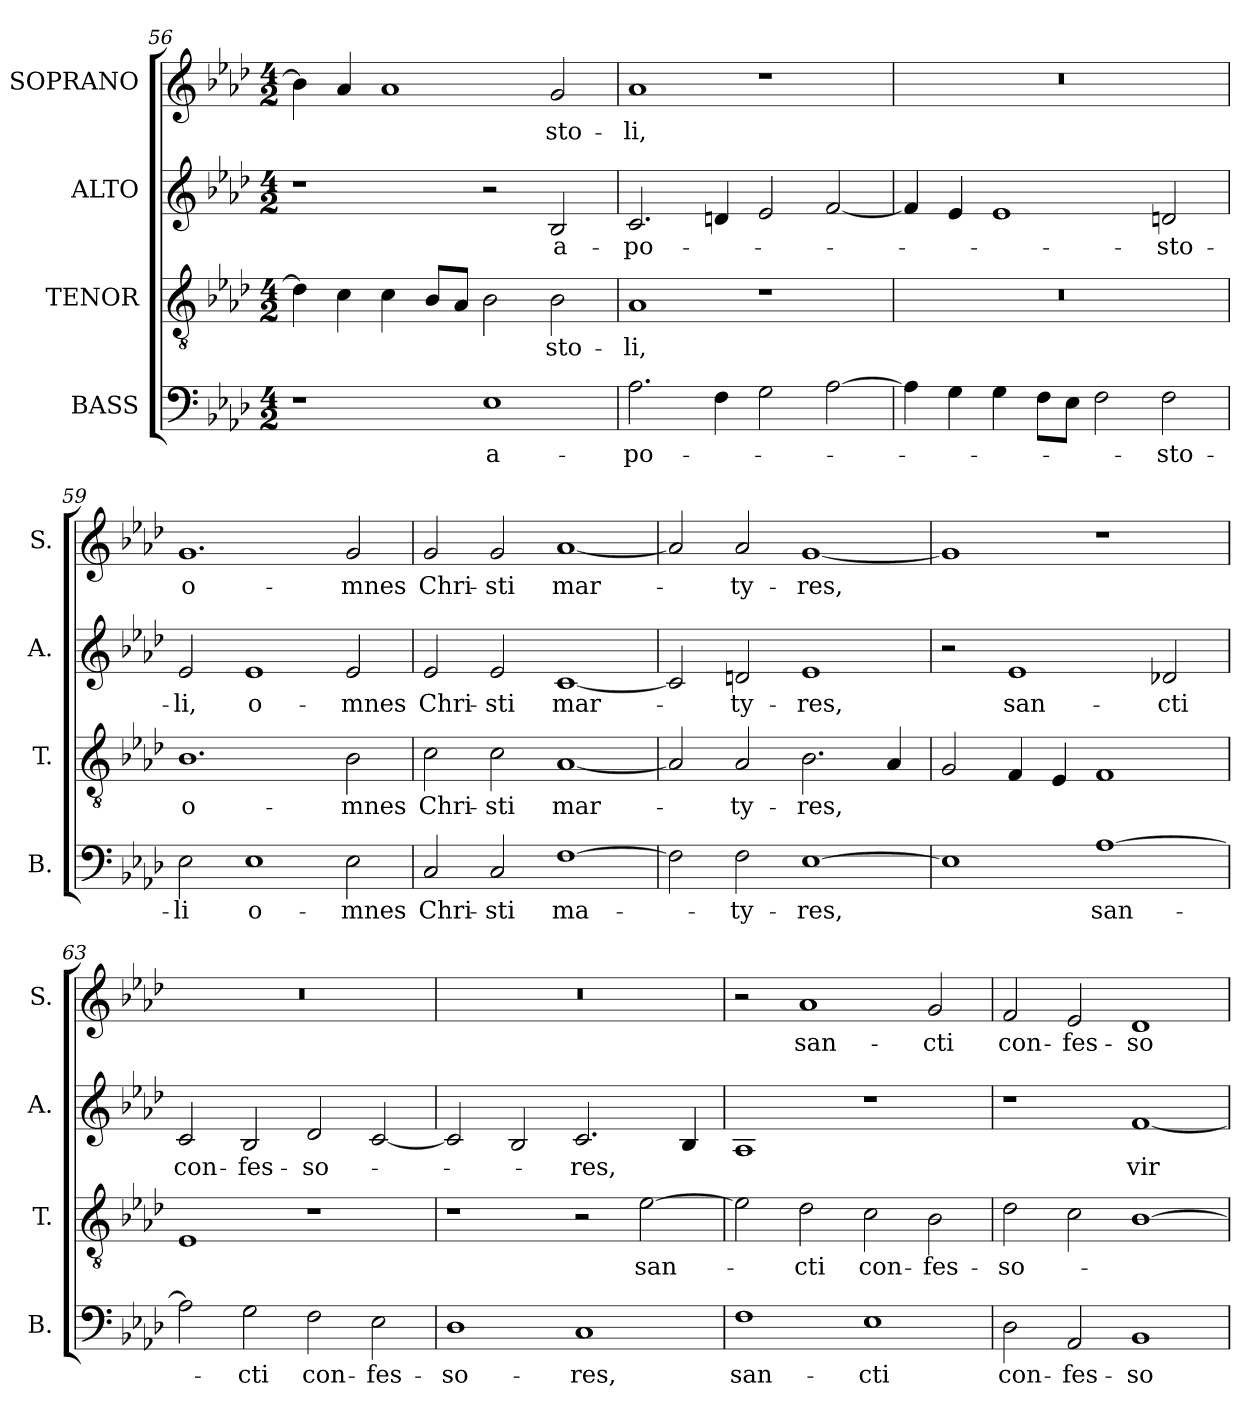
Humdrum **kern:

**kern	**text	**kern	**text	**kern	**text	**kern	**text
*part4	*part4	*part3	*part3	*part2	*part2	*part1	*part1
*staff4	*staff4	*staff3	*staff3	*staff2	*staff2	*staff1	*staff1
*I"BASS	*	*I"TENOR	*	*I"ALTO	*	*I"SOPRANO	*
*I'B.	*	*I'T.	*	*I'A.	*	*I'S.	*
*clefF4	*	*clefGv2	*	*clefG2	*	*clefG2	*
*	*	*ITrd7c12	*	*	*	*	*
*k[b-e-a-d-]	*	*k[b-e-a-d-]	*	*k[b-e-a-d-]	*	*k[b-e-a-d-]	*
*A-:	*	*A-:	*	*A-:	*	*A-:	*
*M4/2	*	*M4/2	*	*M4/2	*	*M4/2	*
=56	=56	=56	=56	=56	=56	=56	=56
1r	.	4D-\]	.	1r	.	4b-\]	.
.	.	4C\	.	.	.	4a-/	.
.	.	4C\	.	.	.	1a-	.
.	.	8BB-/L	.	.	.	.	.
.	.	8AA-/J	.	.	.	.	.
!	!LO:LY:b	!	!	!	!	!	!
1E-	a-	2BB-\	.	2r	.	.	.
!	!	!	!LO:LY:b	!	!LO:LY:b	!	!LO:LY:b
.	.	2BB-\	-sto-	2B-/	a-	2g/	-sto-
=57	=57	=57	=57	=57	=57	=57	=57
!	!LO:LY:b	!	!LO:LY:b	!	!LO:LY:b	!	!LO:LY:b
2.A-\	-po-	1AA-	-li,	2.c/	-po-	1a-	-li,
4F\	.	.	.	4dn/	.	.	.
2G\	.	1r	.	2e-/	.	1r	.
[>2A-\	.	.	.	[<2f/	.	.	.
=58	=58	=58	=58	=58	=58	=58	=58
!	!	!LO:N:vis=1	!	!	!	!LO:N:vis=1	!
4A-\]	.	0r	.	4f/]	.	0r	.
4G\	.	.	.	4e-/	.	.	.
4G\	.	.	.	1e-	.	.	.
8F\L	.	.	.	.	.	.	.
8E-\J	.	.	.	.	.	.	.
2F\	.	.	.	.	.	.	.
!	!LO:LY:b	!	!	!	!LO:LY:b	!	!
2F\	-sto-	.	.	2dn/	-sto-	.	.
!!LO:LB:g=z
=59	=59	=59	=59	=59	=59	=59	=59
!	!LO:LY:b	!	!LO:LY:b	!	!LO:LY:b	!	!LO:LY:b
2E-\	-li	1.BB-	o-	2e-/	-li,	1.g	o-
!	!LO:LY:b	!	!	!	!LO:LY:b	!	!
1E-	o-	.	.	1e-	o-	.	.
!	!LO:LY:b	!	!LO:LY:b	!	!LO:LY:b	!	!LO:LY:b
2E-\	-mnes	2BB-\	-mnes	2e-/	-mnes	2g/	-mnes
=60	=60	=60	=60	=60	=60	=60	=60
!	!LO:LY:b	!	!LO:LY:b	!	!LO:LY:b	!	!LO:LY:b
2C/	Chri-	2C\	Chri-	2e-/	Chri-	2g/	Chri-
!	!LO:LY:b	!	!LO:LY:b	!	!LO:LY:b	!	!LO:LY:b
2C/	-sti	2C\	-sti	2e-/	-sti	2g/	-sti
!	!LO:LY:b	!	!LO:LY:b	!	!LO:LY:b	!	!LO:LY:b
[>1F	ma-	[<1AA-	mar-	[<1c	mar-	[<1a-	mar-
=61	=61	=61	=61	=61	=61	=61	=61
2F\]	.	2AA-/]	.	2c/]	.	2a-/]	.
!	!LO:LY:b	!	!LO:LY:b	!	!LO:LY:b	!	!LO:LY:b
2F\	-ty-	2AA-/	-ty-	2dn/	-ty-	2a-/	-ty-
!	!LO:LY:b	!	!LO:LY:b	!	!LO:LY:b	!	!LO:LY:b
[>1E-	-res,	2.BB-\	-res,	1e-	-res,	[<1g	-res,
.	.	4AA-/	.	.	.	.	.
=62	=62	=62	=62	=62	=62	=62	=62
1E-]	.	2GG/	.	2r	.	1g]	.
!	!	!	!	!	!LO:LY:b	!	!
.	.	4FF/	.	1e-	san-	.	.
.	.	4EE-/	.	.	.	.	.
!	!LO:LY:b	!	!	!	!	!	!
[>1A-	san-	1FF	.	.	.	1r	.
!	!	!	!	!	!LO:LY:b	!	!
.	.	.	.	2d-X/	-cti	.	.
=63	=63	=63	=63	=63	=63	=63	=63
!	!	!	!	!	!LO:LY:b	!LO:N:vis=1	!
2A-\]	.	1EE-	.	2c/	con-	0r	.
!	!LO:LY:b	!	!	!	!LO:LY:b	!	!
2G\	-cti	.	.	2B-/	-fes-	.	.
!	!LO:LY:b	!	!	!	!LO:LY:b	!	!
2F\	con-	1r	.	2d-/	-so-	.	.
!	!LO:LY:b	!	!	!	!	!	!
2E-\	-fes-	.	.	[<2c/	.	.	.
=64	=64	=64	=64	=64	=64	=64	=64
!	!LO:LY:b	!	!	!	!	!LO:N:vis=1	!
1D-	-so-	1r	.	2c/]	.	0r	.
.	.	.	.	2B-/	.	.	.
!	!LO:LY:b	!	!	!	!LO:LY:b	!	!
1C	-res,	2r	.	2.c/	-res,	.	.
!	!	!	!LO:LY:b	!	!	!	!
.	.	[>2E-\	san-	.	.	.	.
.	.	.	.	4B-/	.	.	.
=65	=65	=65	=65	=65	=65	=65	=65
!	!LO:LY:b	!	!	!	!	!	!
1F	san-	2E-\]	.	1A-	.	2r	.
!	!	!	!LO:LY:b	!	!	!	!LO:LY:b
.	.	2D-\	-cti	.	.	1a-	san-
!	!LO:LY:b	!	!LO:LY:b	!	!	!	!
1E-	-cti	2C\	con-	1r	.	.	.
!	!	!	!LO:LY:b	!	!	!	!LO:LY:b
.	.	2BB-\	-fes-	.	.	2g/	-cti
!!LO:PB:g=z
=66	=66	=66	=66	=66	=66	=66	=66
!	!LO:LY:b	!	!LO:LY:b	!	!	!	!LO:LY:b
2D-\	con-	2D-\	-so-	1r	.	2f/	con-
!	!LO:LY:b	!	!	!	!	!	!LO:LY:b
2AA-/	-fes-	2C\	.	.	.	2e-/	-fes-
!	!LO:LY:b	!	!	!	!LO:LY:b	!	!LO:LY:b
1BB-	-so-	[>1BB-	.	[<1f	vir-	1d-	-so-
=	=	=	=	=	=	=	=
*-	*-	*-	*-	*-	*-	*-	*-
